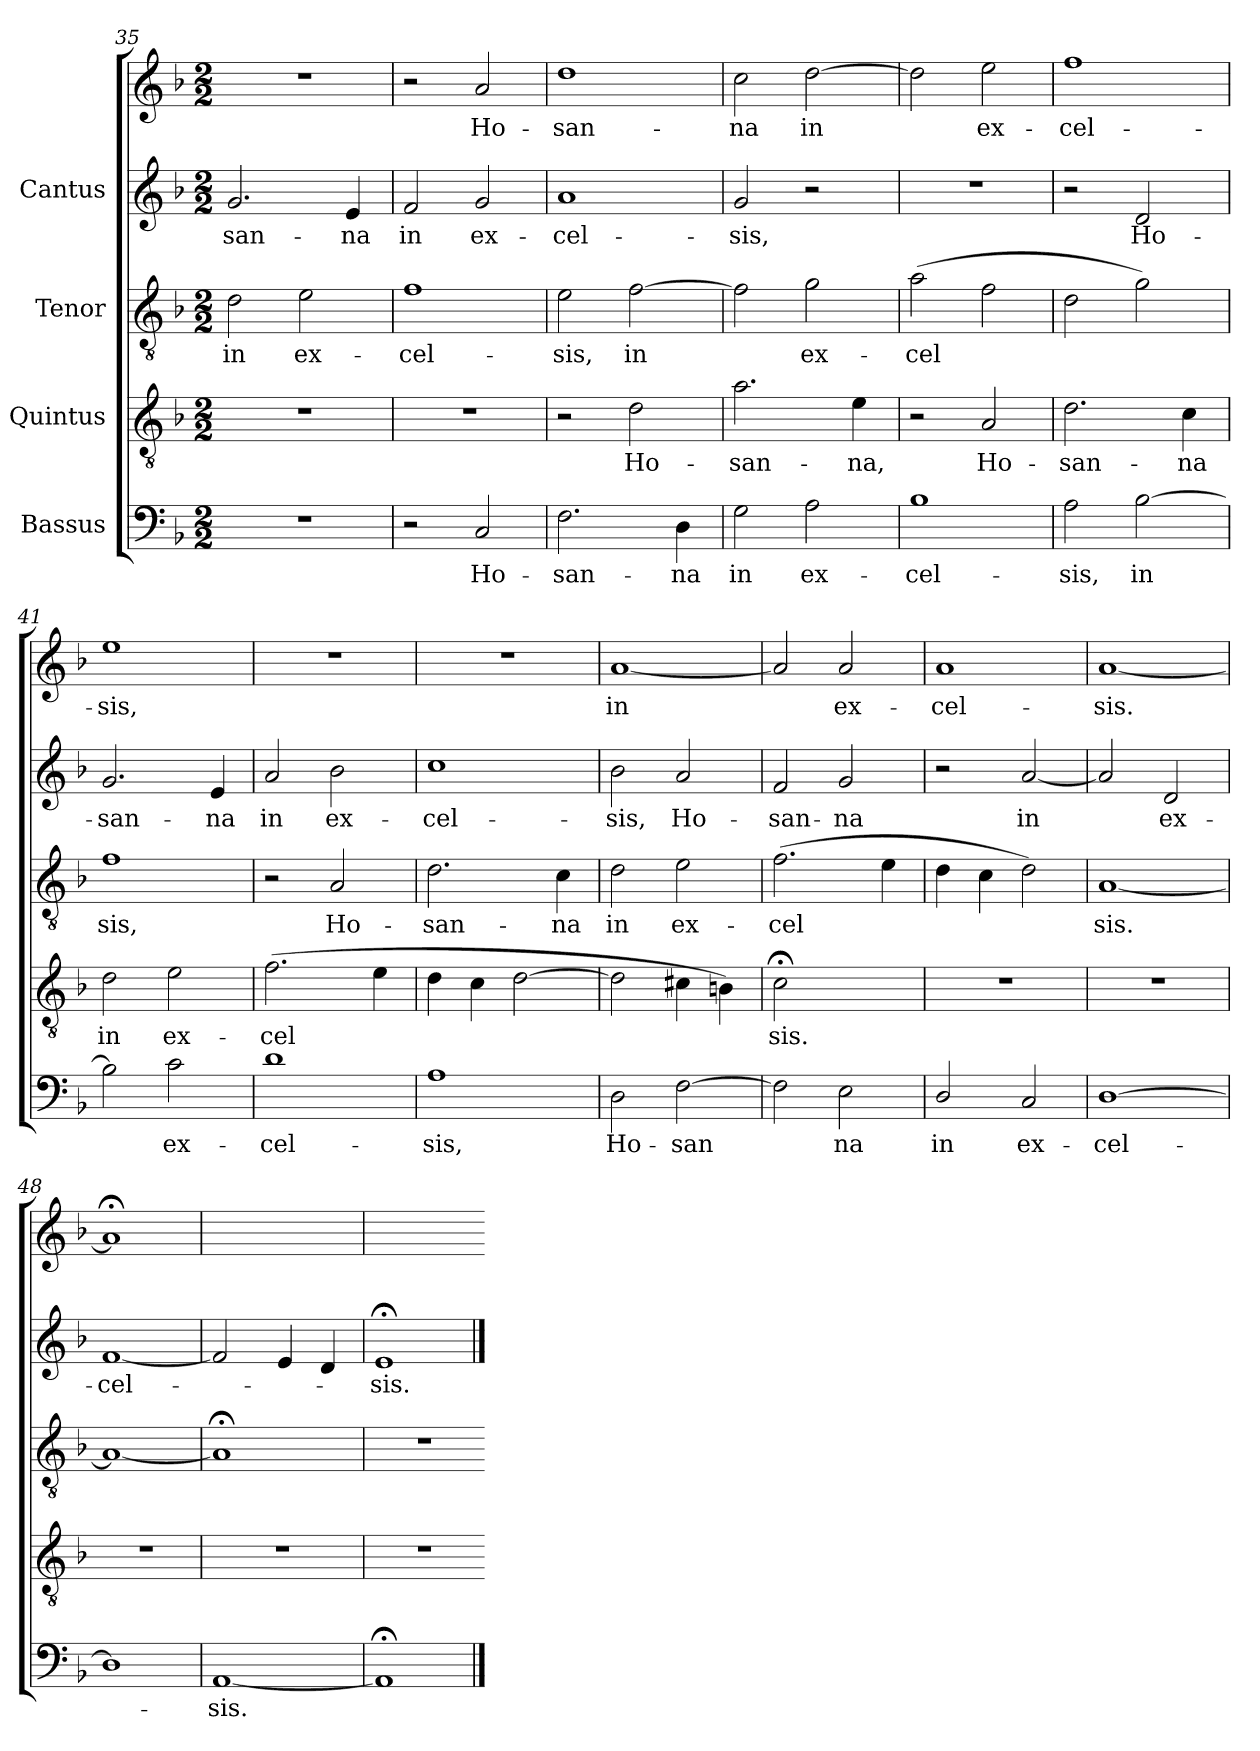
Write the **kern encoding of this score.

**kern	**text	**kern	**text	**kern	**text	**kern	**text	**kern	**text
*part4	*part4	*part3	*part3	*part2	*part2	*part1	*part1	*part1	*part1
*staff5	*staff5	*staff4	*staff4	*staff3	*staff3	*staff2	*staff2	*staff1	*staff1
*I"Bassus	*	*I"Quintus	*	*I"Tenor	*	*I"Cantus	*	*	*
!!LO:LB:g=z
*clefF4	*	*clefGv2	*	*clefGv2	*	*clefG2	*	*clefG2	*
*k[b-]	*	*k[b-]	*	*k[b-]	*	*k[b-]	*	*k[b-]	*
*F:	*	*F:	*	*F:	*	*F:	*	*F:	*
*M2/2	*	*M2/2	*	*M2/2	*	*M2/2	*	*M2/2	*
=35	=35	=35	=35	=35	=35	=35	=35	=35	=35
!	!	!	!	!	!LO:LY:b:cj	!	!LO:LY:b:cj	!	!
1r	.	1r	.	2d\	in	2.g/	-san-	1r	.
!	!	!	!	!	!LO:LY:b:cj	!	!	!	!
.	.	.	.	2e\	ex-	.	.	.	.
!	!	!	!	!	!	!	!LO:LY:b:cj	!	!
.	.	.	.	.	.	4e/	-na	.	.
!!LO:LB:g=z
=36	=36	=36	=36	=36	=36	=36	=36	=36	=36
!	!	!	!	!	!LO:LY:b:cj	!	!LO:LY:b:cj	!	!
2r	.	1r	.	1f	-cel-	2f/	-in	2r	.
!	!LO:LY:b:cj	!	!	!	!	!	!LO:LY:b:cj	!	!LO:LY:b
2C/	Ho-	.	.	.	.	2g/	ex-	2a/	Ho-
!!LO:LB:g=z
=37	=37	=37	=37	=37	=37	=37	=37	=37	=37
!	!LO:LY:b:cj	!	!	!	!LO:LY:b:cj	!	!LO:LY:b:cj	!	!LO:LY:b
2.F\	-san-	2r	.	2e\	-sis,	1a	-cel-	1dd	-san-
!	!	!	!LO:LY:b:cj	!	!LO:LY:b:cj	!	!	!	!
.	.	2d\	Ho-	[>2f\	in	.	.	.	.
!	!LO:LY:b:cj	!	!	!	!	!	!	!	!
4D\	-na	.	.	.	.	.	.	.	.
!!LO:PB:g=z
=38	=38	=38	=38	=38	=38	=38	=38	=38	=38
!	!LO:LY:b:cj	!	!LO:LY:b:cj	!	!LO:LY:b:cj	!	!LO:LY:b:cj	!	!LO:LY:b
2G\	in	2.a\	-san-	2f\]	.	2g/	sis,	2cc\	-na
!	!LO:LY:b:cj	!	!	!	!LO:LY:b:cj	!	!	!	!LO:LY:b
2A\	ex-	.	.	2g\	ex-	2r	.	[>2dd\	in
!	!	!	!LO:LY:b:cj	!	!	!	!	!	!
.	.	4e\	-na,	.	.	.	.	.	.
!!LO:LB:g=z
=39	=39	=39	=39	=39	=39	=39	=39	=39	=39
!	!LO:LY:b:cj	!	!	!	!LO:LY:b:cj	!	!	!	!LO:LY:b
1B-	-cel-	2r	.	(>2a\	-cel-	1r	.	2dd\]	.
!	!	!	!LO:LY:b:cj	!	!LO:LY:b:cj	!	!	!	!LO:LY:b
.	.	2A/	Ho-	2f\	--	.	.	2ee\	ex-
!!LO:LB:g=z
=40	=40	=40	=40	=40	=40	=40	=40	=40	=40
!	!LO:LY:b:cj	!	!LO:LY:b:cj	!	!	!	!	!	!LO:LY:b
2A\	-sis,	2.d\	-san-	2d\	.	2r	.	1ff	-cel-
!	!LO:LY:b:cj	!	!	!	!	!	!LO:LY:b:cj	!	!
[>2B-\	in	.	.	2g\)	.	2d/	-Ho-	.	.
!	!	!	!LO:LY:b:cj	!	!	!	!	!	!
.	.	4c\	-na	.	.	.	.	.	.
!!LO:PB:g=z
=41	=41	=41	=41	=41	=41	=41	=41	=41	=41
!	!LO:LY:b:cj	!	!LO:LY:b:cj	!	!LO:LY:b:cj	!	!LO:LY:b:cj	!	!LO:LY:b
2B-\]	.	2d\	in	1f	-sis,	2.g/	san-	1ee	-sis,
!	!LO:LY:b:cj	!	!LO:LY:b:cj	!	!	!	!	!	!
2c\	ex-	2e\	ex-	.	.	.	.	.	.
!	!	!	!	!	!	!	!LO:LY:b:cj	!	!
.	.	.	.	.	.	4e/	-na	.	.
!!LO:LB:g=z
=42	=42	=42	=42	=42	=42	=42	=42	=42	=42
!	!LO:LY:b:cj	!	!LO:LY:b:cj	!	!	!	!LO:LY:b:cj	!	!
1d	-cel-	(>2.f\	-cel-	2r	.	2a/	in	1r	.
!	!	!	!	!	!LO:LY:b:cj	!	!LO:LY:b:cj	!	!
.	.	.	.	2A/	Ho-	2b-\	ex-	.	.
!	!	!	!LO:LY:b:cj	!	!	!	!	!	!
.	.	4e\	--	.	.	.	.	.	.
=43	=43	=43	=43	=43	=43	=43	=43	=43	=43
!	!LO:LY:b:cj	!	!	!	!LO:LY:b:cj	!	!LO:LY:b:cj	!	!
1A	-sis,	4d\	.	2.d\	-san-	1cc	-cel-	1r	.
.	.	4c\	.	.	.	.	.	.	.
.	.	[>2d\	.	.	.	.	.	.	.
!	!	!	!	!	!LO:LY:b:cj	!	!	!	!
.	.	.	.	4c\	-na	.	.	.	.
=44	=44	=44	=44	=44	=44	=44	=44	=44	=44
!	!LO:LY:b:cj	!	!	!	!LO:LY:b:cj	!	!LO:LY:b:cj	!	!LO:LY:b
2D\	Ho-	2d\]	.	2d\	in	2b-\	sis,	[<1a	-in
!	!LO:LY:b:cj	!	!	!	!LO:LY:b:cj	!	!LO:LY:b:cj	!	!
[>2F\	-san-	4c#X\	.	2e\	ex-	2a/	Ho-	.	.
.	.	4Bn\)	.	.	.	.	.	.	.
=45	=45	=45	=45	=45	=45	=45	=45	=45	=45
!	!LO:LY:b:cj	!	!LO:LY:b:cj	!	!LO:LY:b:cj	!	!LO:LY:b:cj	!	!LO:LY:b
2F\]	-	2c;<\	-sis.	(>2.f\	-cel-	2f/	-san-	2a/]	-
!	!LO:LY:b:cj	!	!	!	!	!	!LO:LY:b:cj	!	!LO:LY:b
2E\	na	2ryy	.	.	.	2g/	-na	2a/	ex-
!	!	!	!	!	!LO:LY:b:cj	!	!	!	!
.	.	.	.	4e\	--	.	.	.	.
=46	=46	=46	=46	=46	=46	=46	=46	=46	=46
!	!LO:LY:b:cj	!	!	!	!	!	!	!	!LO:LY:b
2D/	in	1r	.	4d\	.	2r	.	1a	cel-
.	.	.	.	4c\	.	.	.	.	.
!	!LO:LY:b:cj	!	!	!	!	!	!LO:LY:b:cj	!	!
2C/	ex-	.	.	2d\)	.	[<2a/	-in	.	.
=47	=47	=47	=47	=47	=47	=47	=47	=47	=47
!	!LO:LY:b:cj	!	!	!	!LO:LY:b:cj	!	!LO:LY:b:cj	!	!LO:LY:b
[>1D	-cel-	1r	.	[<1A	-sis.	2a/]	.	[<1a	sis.
!	!	!	!	!	!	!	!LO:LY:b:cj	!	!
.	.	.	.	.	.	2d/	ex-	.	.
=48	=48	=48	=48	=48	=48	=48	=48	=48	=48
!	!	!	!	!	!	!	!LO:LY:b:cj	!	!
1D]	.	1r	.	1A_<	.	[<1f	-cel-	1a;<]	.
!!LO:LB:g=z
=49	=49	=49	=49	=49	=49	=49	=49	=49	=49
!	!LO:LY:b:cj	!	!	!	!	!	!	!	!
[<1AA	-sis.	1r	.	1A;<]	.	2f/]	.	1ryy	.
.	.	.	.	.	.	4e/	.	.	.
.	.	.	.	.	.	4d/	.	.	.
=50	=50	=50	=50	=50	=50	=50	=50	=50	=50
!	!	!	!	!	!	!	!LO:LY:b:cj	!	!
1AA;<]	.	1r	.	1r	.	1e;<	-sis.	1ryy	.
==	==	=	==	=	==	==	==	==	==
*-	*-	*-	*-	*-	*-	*-	*-	*-	*-
